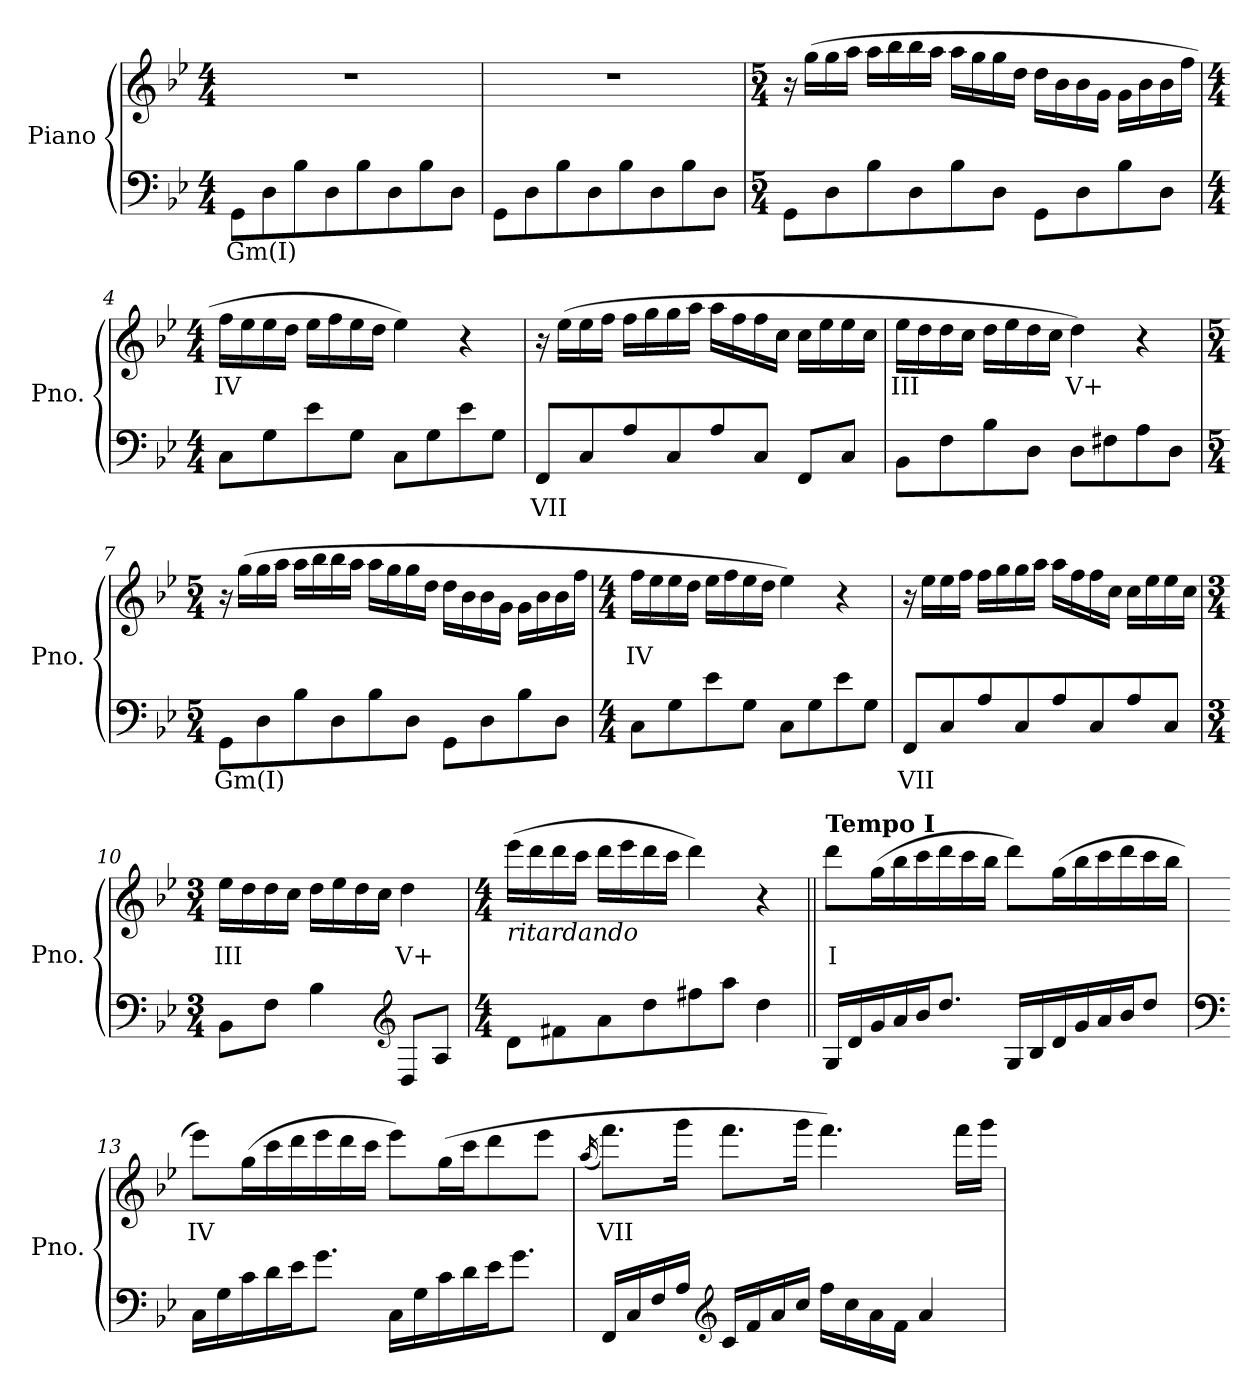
**kern	**text	**kern	**text
*part1	*part1	*part1	*part1
*staff2	*staff2	*staff1	*staff1
*I"Piano	*	*	*
*I'Pno.	*	*	*
*clefF4	*	*clefG2	*
*k[b-e-]	*	*k[b-e-]	*
*M4/4	*	*M4/4	*
*MM80	*	*MM80	*
=1	=1	=1	=1
!	!LO:LY:b	!	!
8GG\L	Gm(I)	1r	.
8D\	.	.	.
8B-\	.	.	.
8D\	.	.	.
8B-\	.	.	.
8D\	.	.	.
8B-\	.	.	.
8D\J	.	.	.
=2	=2	=2	=2
8GG\L	.	1r	.
8D\	.	.	.
8B-\	.	.	.
8D\	.	.	.
8B-\	.	.	.
8D\	.	.	.
8B-\	.	.	.
8D\J	.	.	.
!!LO:LB:g=z
=3	=3	=3	=3
*M5/4	*	*M5/4	*
8GG\L	.	16r	.
.	.	(>16gg\LL	.
8D\	.	16gg\	.
.	.	16aa\JJ	.
8B-\	.	16aa\LL	.
.	.	16bb-\	.
8D\	.	16bb-\	.
.	.	16aa\JJ	.
8B-\	.	16aa\LL	.
.	.	16gg\	.
8D\J	.	16gg\	.
.	.	16dd\JJ	.
8GG\L	.	16dd\LL	.
.	.	16b-\	.
8D\	.	16b-\	.
.	.	16g\JJ	.
8B-\	.	16g\LL	.
.	.	16b-\	.
8D\J	.	16b-\	.
.	.	16ff\JJ	.
=4	=4	=4	=4
*M4/4	*	*M4/4	*
!	!	!	!LO:LY:b
8C\L	.	16ff\LL	IV
.	.	16ee-\	.
8G\	.	16ee-\	.
.	.	16dd\JJ	.
8e-\	.	16ee-\LL	.
.	.	16ff\	.
8G\J	.	16ee-\	.
.	.	16dd\JJ	.
8C\L	.	4ee-\)	.
8G\	.	.	.
8e-\	.	4r	.
8G\J	.	.	.
!!LO:LB:g=z
=5	=5	=5	=5
!	!LO:LY:b	!	!
8FF/L	VII	16r	.
.	.	(>16ee-\LL	.
8C/	.	16ee-\	.
.	.	16ff\JJ	.
8A/	.	16ff\LL	.
.	.	16gg\	.
8C/	.	16gg\	.
.	.	16aa\JJ	.
8A/	.	16aa\LL	.
.	.	16ff\	.
8C/J	.	16ff\	.
.	.	16cc\JJ	.
8FF/L	.	16cc\LL	.
.	.	16ee-\	.
8C/J	.	16ee-\	.
.	.	16cc\JJ	.
=6	=6	=6	=6
!	!	!	!LO:LY:b
8BB-\L	.	16ee-\LL	III
.	.	16dd\	.
8F\	.	16dd\	.
.	.	16cc\JJ	.
8B-\	.	16dd\LL	.
.	.	16ee-\	.
8D\J	.	16dd\	.
.	.	16cc\JJ	.
!	!	!	!LO:LY:b
8D\L	.	4dd\)	V+
8F#X\	.	.	.
8A\	.	4r	.
8D\J	.	.	.
!!LO:LB:g=z
=7	=7	=7	=7
*M5/4	*	*M5/4	*
!	!LO:LY:b	!	!
8GG\L	Gm(I)	16r	.
.	.	(>16gg\LL	.
8D\	.	16gg\	.
.	.	16aa\JJ	.
8B-\	.	16aa\LL	.
.	.	16bb-\	.
8D\	.	16bb-\	.
.	.	16aa\JJ	.
8B-\	.	16aa\LL	.
.	.	16gg\	.
8D\J	.	16gg\	.
.	.	16dd\JJ	.
8GG\L	.	16dd\LL	.
.	.	16b-\	.
8D\	.	16b-\	.
.	.	16g\JJ	.
8B-\	.	16g\LL	.
.	.	16b-\	.
8D\J	.	16b-\	.
.	.	16ff\JJ	.
=8	=8	=8	=8
*M4/4	*	*M4/4	*
!	!	!	!LO:LY:b
8C\L	.	16ff\LL	IV
.	.	16ee-\	.
8G\	.	16ee-\	.
.	.	16dd\JJ	.
8e-\	.	16ee-\LL	.
.	.	16ff\	.
8G\J	.	16ee-\	.
.	.	16dd\JJ	.
8C\L	.	4ee-\)	.
8G\	.	.	.
8e-\	.	4r	.
8G\J	.	.	.
!!LO:LB:g=z
=9	=9	=9	=9
!	!LO:LY:b	!	!
8FF/L	VII	16r	.
.	.	16ee-\LL	.
8C/	.	16ee-\	.
.	.	16ff\JJ	.
8A/	.	16ff\LL	.
.	.	16gg\	.
8C/	.	16gg\	.
.	.	16aa\JJ	.
8A/	.	16aa\LL	.
.	.	16ff\	.
8C/	.	16ff\	.
.	.	16cc\JJ	.
8A/	.	16cc\LL	.
.	.	16ee-\	.
8C/J	.	16ee-\	.
.	.	16cc\JJ	.
=10	=10	=10	=10
*M3/4	*	*M3/4	*
!	!	!	!LO:LY:b
8BB-\L	.	16ee-\LL	III
.	.	16dd\	.
8F\J	.	16dd\	.
.	.	16cc\JJ	.
4B-\	.	16dd\LL	.
.	.	16ee-\	.
.	.	16dd\	.
.	.	16cc\JJ	.
*clefG2	*	*	*
!	!	!	!LO:LY:b
8D/L	.	4dd\	V+
8A/J	.	.	.
=11	=11	=11	=11
*M4/4	*	*M4/4	*
!	!	!LO:TX:b:i:t=ritardando	!
8d\L	.	(>16eee-\LL	.
.	.	16ddd\	.
8f#X\	.	16ddd\	.
.	.	16ccc\JJ	.
8a\	.	16ddd\LL	.
.	.	16eee-\	.
8dd\	.	16ddd\	.
.	.	16ccc\JJ	.
8ff#X\	.	4ddd\)	.
8aa\J	.	.	.
4dd\	.	4r	.
!!LO:PB:g=z
=12||	=12||	=12||	=12||
*	*	*MM80	*
!	!	!LO:TX:a:B:t=Tempo I	!
!	!	!	!LO:LY:b
16G/LL	.	8ddd\L	I
16d/	.	.	.
16g/	.	(>16gg\L	.
16a/	.	16bb-\	.
16b-/J	.	16ccc\	.
8.dd/J	.	16ddd\	.
.	.	16ccc\	.
.	.	16bb-\JJ	.
16G/LL	.	8ddd\L)	.
16B-/	.	.	.
16d/	.	(>16gg\L	.
16g/	.	16bb-\	.
16a/	.	16ccc\	.
16b-/J	.	16ddd\	.
8dd/J	.	16ccc\	.
.	.	16bb-\JJ	.
=13	=13	=13	=13
*clefF4	*	*	*
!	!	!	!LO:LY:b
16C\LL	.	8eee-\L)	IV
16G\	.	.	.
16c\	.	(>16gg\L	.
16d\	.	16ccc\	.
16e-\J	.	16ddd\	.
8.g\J	.	16eee-\	.
.	.	16ddd\	.
.	.	16ccc\JJ	.
16C\LL	.	8eee-\L)	.
16G\	.	.	.
16c\	.	(>16gg\L	.
16d\	.	16ccc\J	.
16e-\J	.	8ddd\	.
8.g\J	.	.	.
.	.	8eee-\J	.
!!LO:LB:g=z
=14	=14	=14	=14
.	.	(<16qaa/	.
!	!	!	!LO:LY:b
16FF/LL	.	8.fff\L)	VII
16C/	.	.	.
16F/	.	.	.
16A/JJ	.	16ggg\Jk	.
*clefG2	*	*	*
16c/LL	.	8.fff\L	.
16f/	.	.	.
16a/	.	.	.
16cc/JJ	.	16ggg\Jk	.
16ff\LL	.	4.fff\)	.
16cc\	.	.	.
16a\	.	.	.
16f\JJ	.	.	.
4a/	.	.	.
.	.	16fff\LL	.
.	.	16ggg\JJ	.
=	=	=	=
*-	*-	*-	*-
